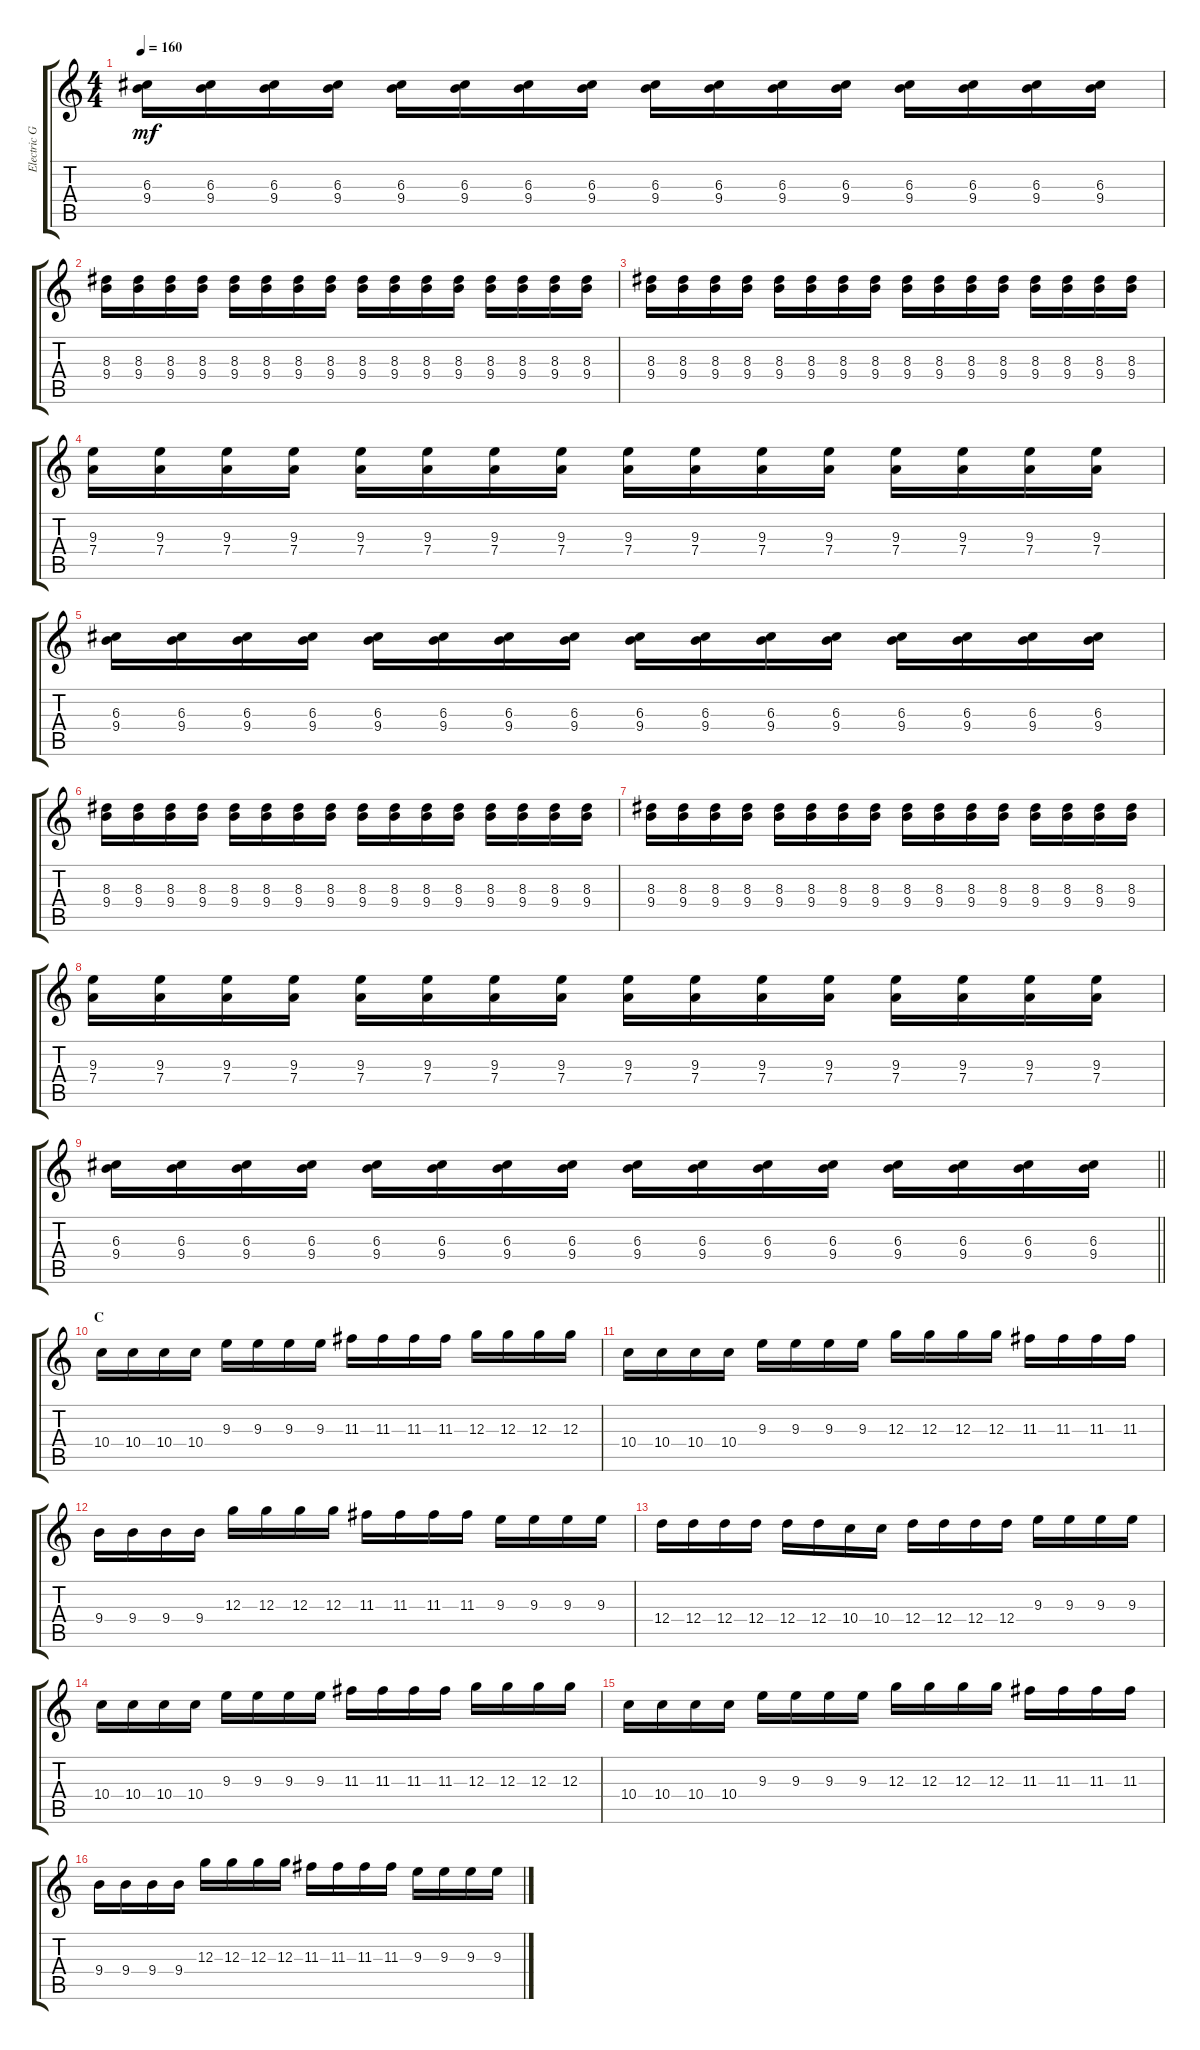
\track ("Electric Guitar" "Electric G") {instrument distortionguitar}
\staff {score tabs}
\tuning (E4 B3 G3 D3 A2 E2) {hide}
\ts (4 4)
\tempo 160
\clef g2
\ks c
(6.3 9.4).16{dy mf} (6.3 9.4).16 (6.3 9.4).16 (6.3 9.4).16 (6.3 9.4).16 (6.3 9.4).16 (6.3 9.4).16 (6.3 9.4).16 (6.3 9.4).16 (6.3 9.4).16 (6.3 9.4).16 (6.3 9.4).16 (6.3 9.4).16 (6.3 9.4).16 (6.3 9.4).16 (6.3 9.4).16 |
(8.3 9.4).16 (8.3 9.4).16 (8.3 9.4).16 (8.3 9.4).16 (8.3 9.4).16 (8.3 9.4).16 (8.3 9.4).16 (8.3 9.4).16 (8.3 9.4).16 (8.3 9.4).16 (8.3 9.4).16 (8.3 9.4).16 (8.3 9.4).16 (8.3 9.4).16 (8.3 9.4).16 (8.3 9.4).16 |
(8.3 9.4).16 (8.3 9.4).16 (8.3 9.4).16 (8.3 9.4).16 (8.3 9.4).16 (8.3 9.4).16 (8.3 9.4).16 (8.3 9.4).16 (8.3 9.4).16 (8.3 9.4).16 (8.3 9.4).16 (8.3 9.4).16 (8.3 9.4).16 (8.3 9.4).16 (8.3 9.4).16 (8.3 9.4).16 |
(9.3 7.4).16 (9.3 7.4).16 (9.3 7.4).16 (9.3 7.4).16 (9.3 7.4).16 (9.3 7.4).16 (9.3 7.4).16 (9.3 7.4).16 (9.3 7.4).16 (9.3 7.4).16 (9.3 7.4).16 (9.3 7.4).16 (9.3 7.4).16 (9.3 7.4).16 (9.3 7.4).16 (9.3 7.4).16 |
(6.3 9.4).16 (6.3 9.4).16 (6.3 9.4).16 (6.3 9.4).16 (6.3 9.4).16 (6.3 9.4).16 (6.3 9.4).16 (6.3 9.4).16 (6.3 9.4).16 (6.3 9.4).16 (6.3 9.4).16 (6.3 9.4).16 (6.3 9.4).16 (6.3 9.4).16 (6.3 9.4).16 (6.3 9.4).16 |
(8.3 9.4).16 (8.3 9.4).16 (8.3 9.4).16 (8.3 9.4).16 (8.3 9.4).16 (8.3 9.4).16 (8.3 9.4).16 (8.3 9.4).16 (8.3 9.4).16 (8.3 9.4).16 (8.3 9.4).16 (8.3 9.4).16 (8.3 9.4).16 (8.3 9.4).16 (8.3 9.4).16 (8.3 9.4).16 |
(8.3 9.4).16 (8.3 9.4).16 (8.3 9.4).16 (8.3 9.4).16 (8.3 9.4).16 (8.3 9.4).16 (8.3 9.4).16 (8.3 9.4).16 (8.3 9.4).16 (8.3 9.4).16 (8.3 9.4).16 (8.3 9.4).16 (8.3 9.4).16 (8.3 9.4).16 (8.3 9.4).16 (8.3 9.4).16 |
(9.3 7.4).16 (9.3 7.4).16 (9.3 7.4).16 (9.3 7.4).16 (9.3 7.4).16 (9.3 7.4).16 (9.3 7.4).16 (9.3 7.4).16 (9.3 7.4).16 (9.3 7.4).16 (9.3 7.4).16 (9.3 7.4).16 (9.3 7.4).16 (9.3 7.4).16 (9.3 7.4).16 (9.3 7.4).16 |
\barLineRight lightlight
(6.3 9.4).16 (6.3 9.4).16 (6.3 9.4).16 (6.3 9.4).16 (6.3 9.4).16 (6.3 9.4).16 (6.3 9.4).16 (6.3 9.4).16 (6.3 9.4).16 (6.3 9.4).16 (6.3 9.4).16 (6.3 9.4).16 (6.3 9.4).16 (6.3 9.4).16 (6.3 9.4).16 (6.3 9.4).16 |
\section ("" "C")
10.4.16 10.4.16 10.4.16 10.4.16 9.3.16 9.3.16 9.3.16 9.3.16 11.3.16 11.3.16 11.3.16 11.3.16 12.3.16 12.3.16 12.3.16 12.3.16 |
10.4.16 10.4.16 10.4.16 10.4.16 9.3.16 9.3.16 9.3.16 9.3.16 12.3.16 12.3.16 12.3.16 12.3.16 11.3.16 11.3.16 11.3.16 11.3.16 |
9.4.16 9.4.16 9.4.16 9.4.16 12.3.16 12.3.16 12.3.16 12.3.16 11.3.16 11.3.16 11.3.16 11.3.16 9.3.16 9.3.16 9.3.16 9.3.16 |
12.4.16 12.4.16 12.4.16 12.4.16 12.4.16 12.4.16 10.4.16 10.4.16 12.4.16 12.4.16 12.4.16 12.4.16 9.3.16 9.3.16 9.3.16 9.3.16 |
10.4.16 10.4.16 10.4.16 10.4.16 9.3.16 9.3.16 9.3.16 9.3.16 11.3.16 11.3.16 11.3.16 11.3.16 12.3.16 12.3.16 12.3.16 12.3.16 |
10.4.16 10.4.16 10.4.16 10.4.16 9.3.16 9.3.16 9.3.16 9.3.16 12.3.16 12.3.16 12.3.16 12.3.16 11.3.16 11.3.16 11.3.16 11.3.16 |
9.4.16 9.4.16 9.4.16 9.4.16 12.3.16 12.3.16 12.3.16 12.3.16 11.3.16 11.3.16 11.3.16 11.3.16 9.3.16 9.3.16 9.3.16 9.3.16
